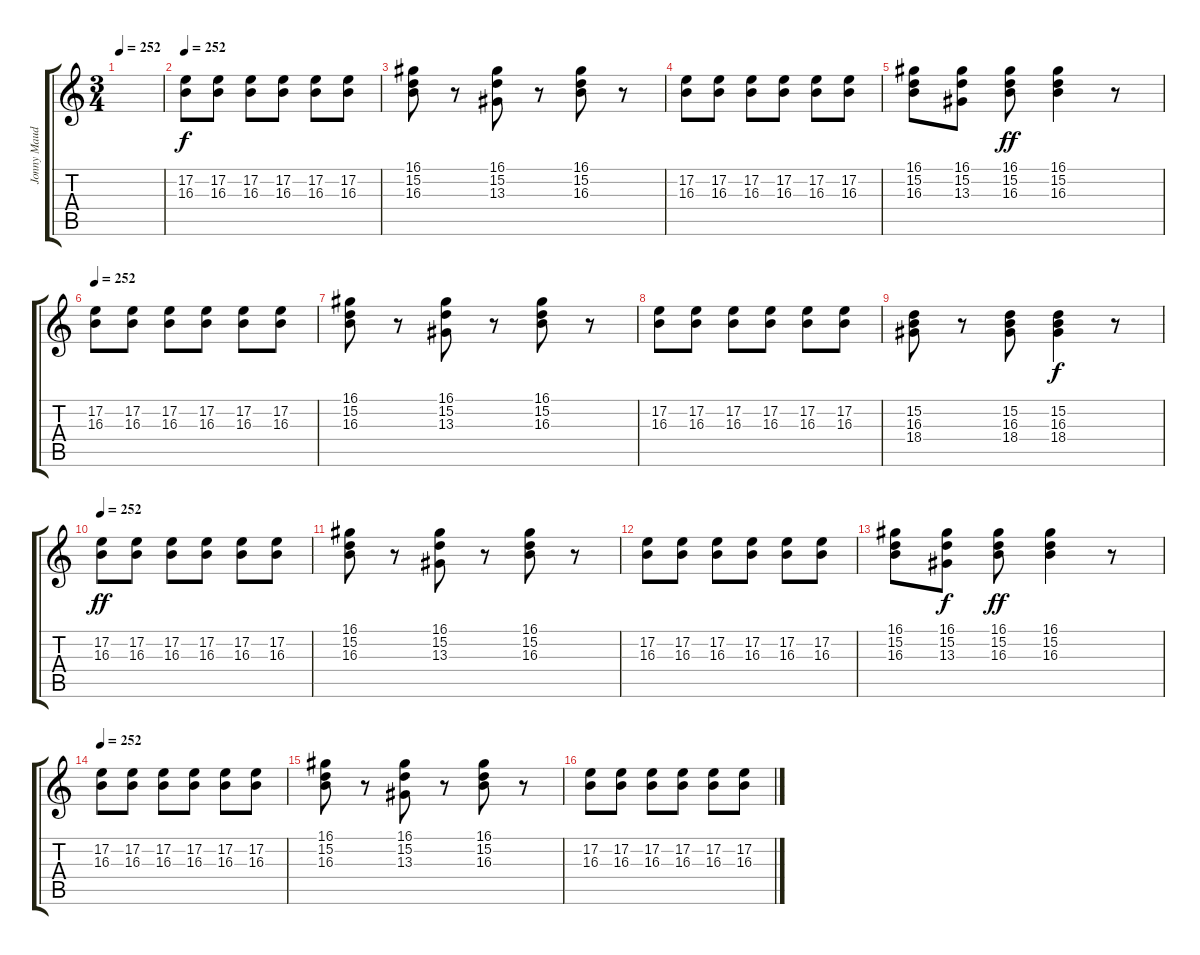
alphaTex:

\track ("Jonny Maudling (Brass)" "Jonny Maud") {instrument brasssection}
\staff {score tabs}
\tuning (E4 B3 G3 D3 A2 E2) {hide}
\ts (3 4)
\tempo 252
\clef g2
\ks c
|
\tempo 252
(17.2 16.3).8 (17.2 16.3).8 (17.2 16.3).8 (17.2 16.3).8 (17.2 16.3).8 (17.2 16.3).8 |
(16.1 15.2 16.3).8 r.8 (16.1 15.2 13.3).8 r.8 (16.1 15.2 16.3).8 r.8 |
(17.2 16.3).8 (17.2 16.3).8 (17.2 16.3).8 (17.2 16.3).8 (17.2 16.3).8 (17.2 16.3).8 |
(16.1 15.2 16.3).8 (16.1 15.2 13.3).8{dy f} (16.1 15.2 16.3).8{dy ff} (16.1 15.2 16.3).4 r.8 |
\tempo 252
(17.2 16.3).8 (17.2 16.3).8 (17.2 16.3).8 (17.2 16.3).8 (17.2 16.3).8 (17.2 16.3).8 |
(16.1 15.2 16.3).8 r.8 (16.1 15.2 13.3).8 r.8 (16.1 15.2 16.3).8 r.8 |
(17.2 16.3).8 (17.2 16.3).8 (17.2 16.3).8 (17.2 16.3).8 (17.2 16.3).8 (17.2 16.3).8 |
(15.2 16.3 18.4).8 r.8 (15.2 16.3 18.4).8 (15.2 16.3 18.4).4{dy f} r.8 |
\tempo 252
(17.2 16.3).8{dy ff} (17.2 16.3).8 (17.2 16.3).8 (17.2 16.3).8 (17.2 16.3).8 (17.2 16.3).8 |
(16.1 15.2 16.3).8 r.8 (16.1 15.2 13.3).8 r.8 (16.1 15.2 16.3).8 r.8 |
(17.2 16.3).8 (17.2 16.3).8 (17.2 16.3).8 (17.2 16.3).8 (17.2 16.3).8 (17.2 16.3).8 |
(16.1 15.2 16.3).8 (16.1 15.2 13.3).8{dy f} (16.1 15.2 16.3).8{dy ff} (16.1 15.2 16.3).4 r.8 |
\tempo 252
(17.2 16.3).8 (17.2 16.3).8 (17.2 16.3).8 (17.2 16.3).8 (17.2 16.3).8 (17.2 16.3).8 |
(16.1 15.2 16.3).8 r.8 (16.1 15.2 13.3).8 r.8 (16.1 15.2 16.3).8 r.8 |
(17.2 16.3).8 (17.2 16.3).8 (17.2 16.3).8 (17.2 16.3).8 (17.2 16.3).8 (17.2 16.3).8
